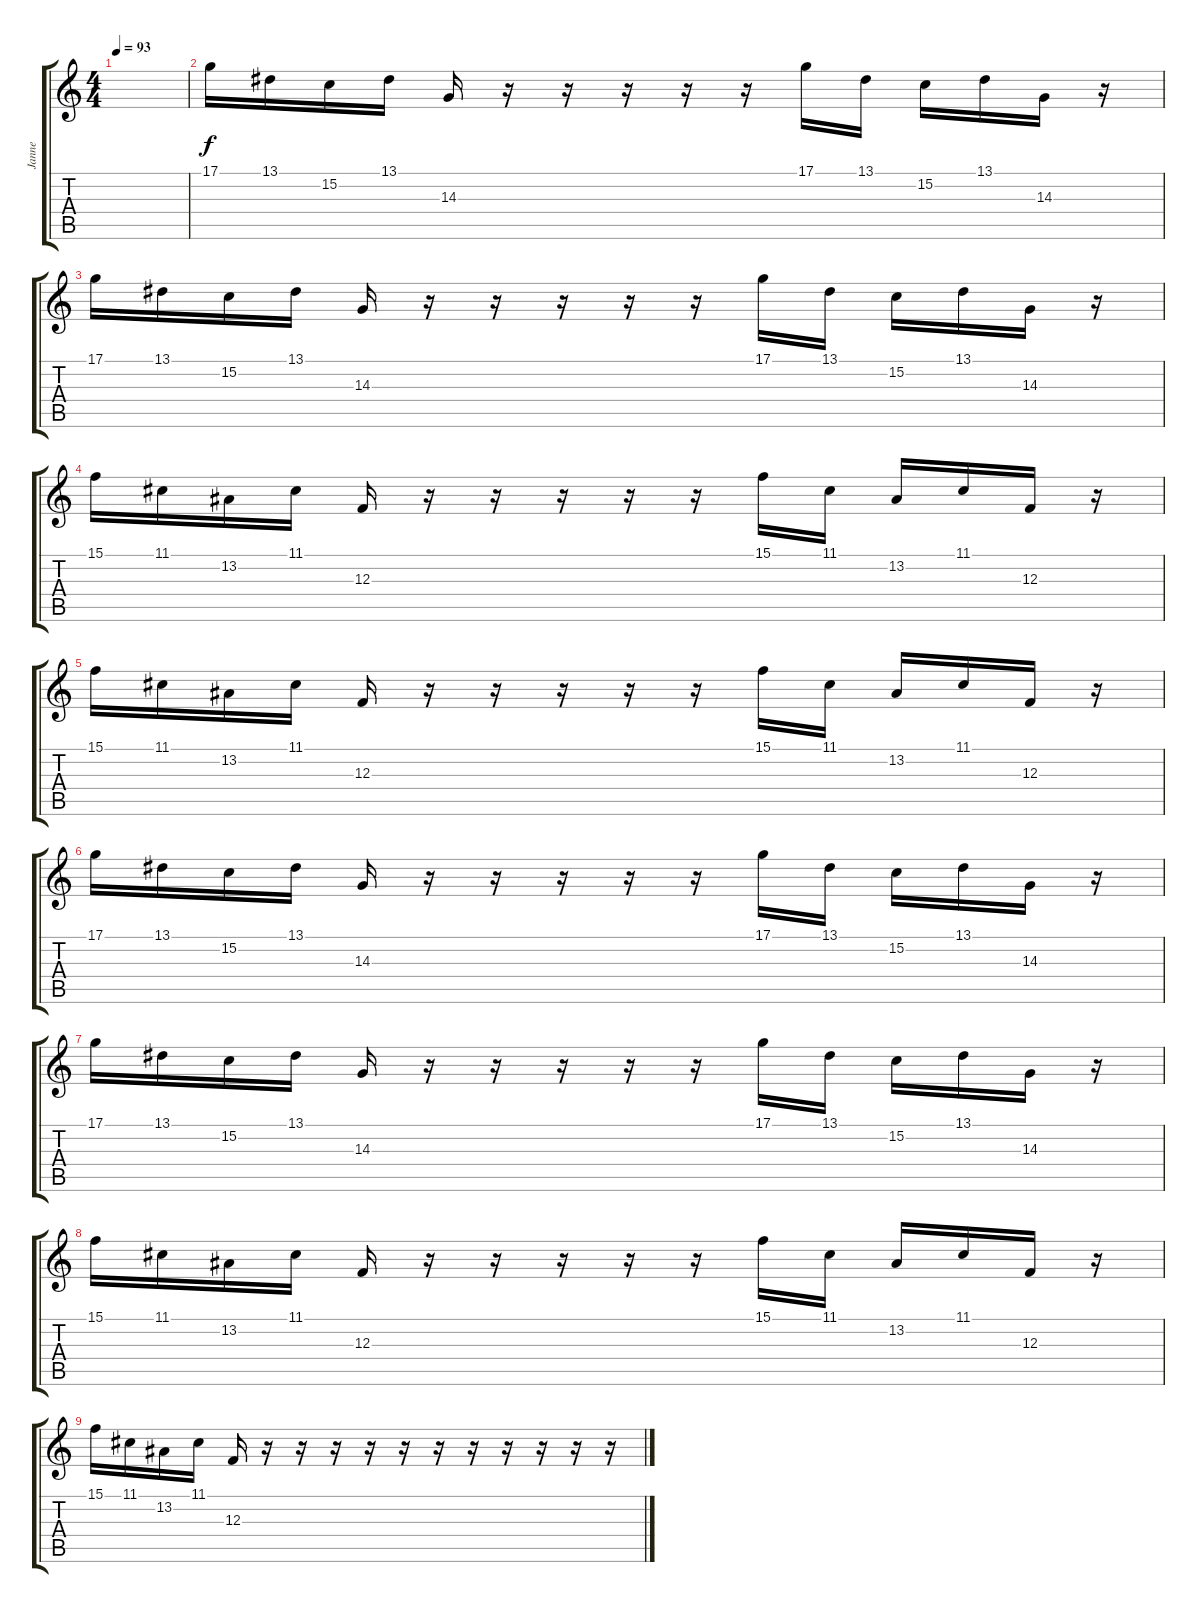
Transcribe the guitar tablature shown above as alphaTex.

\track ("Janne" "Janne") {instrument stringensemble1}
\staff {score tabs}
\tuning (D4 A3 F3 C3 G2 C2) {hide}
\ts (4 4)
\tempo 93
\clef g2
\ks c
|
17.1.16 13.1.16 15.2.16 13.1.16 14.3.16 r.16 r.16 r.16 r.16 r.16 17.1.16 13.1.16 15.2.16 13.1.16 14.3.16 r.16 |
17.1.16 13.1.16 15.2.16 13.1.16 14.3.16 r.16 r.16 r.16 r.16 r.16 17.1.16 13.1.16 15.2.16 13.1.16 14.3.16 r.16 |
15.1.16 11.1.16 13.2.16 11.1.16 12.3.16 r.16 r.16 r.16 r.16 r.16 15.1.16 11.1.16 13.2.16 11.1.16 12.3.16 r.16 |
15.1.16 11.1.16 13.2.16 11.1.16 12.3.16 r.16 r.16 r.16 r.16 r.16 15.1.16 11.1.16 13.2.16 11.1.16 12.3.16 r.16 |
17.1.16 13.1.16 15.2.16 13.1.16 14.3.16 r.16 r.16 r.16 r.16 r.16 17.1.16 13.1.16 15.2.16 13.1.16 14.3.16 r.16 |
17.1.16 13.1.16 15.2.16 13.1.16 14.3.16 r.16 r.16 r.16 r.16 r.16 17.1.16 13.1.16 15.2.16 13.1.16 14.3.16 r.16 |
15.1.16 11.1.16 13.2.16 11.1.16 12.3.16 r.16 r.16 r.16 r.16 r.16 15.1.16 11.1.16 13.2.16 11.1.16 12.3.16 r.16 |
15.1.16 11.1.16 13.2.16 11.1.16 12.3.16 r.16 r.16 r.16 r.16 r.16 r.16 r.16 r.16 r.16 r.16 r.16
